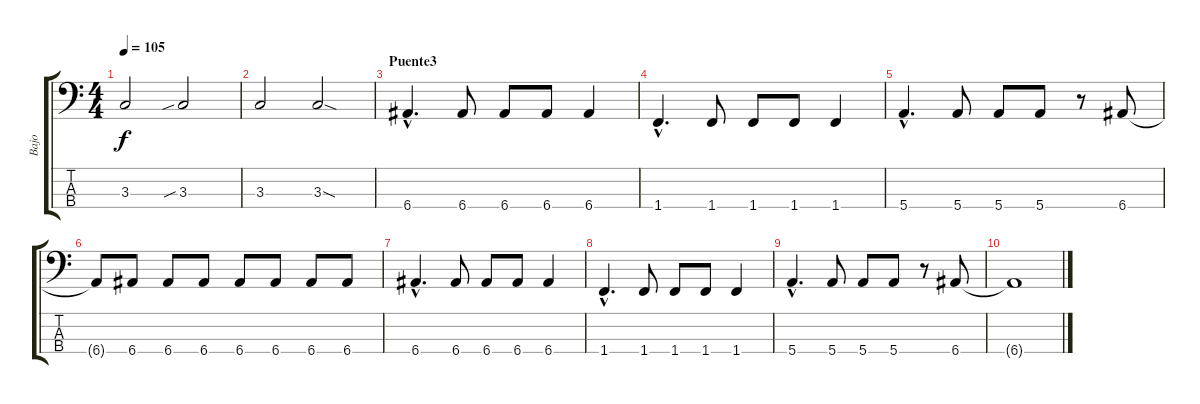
\track ("Bajo" "Bajo") {instrument electricbassfinger}
\staff {score tabs}
\tuning (G2 D2 A1 E1) {hide}
\ts (4 4)
\tempo 105
\clef f4
\ks c
3.3.2{dy f} 3.3{sib}.2 |
3.3.2 3.3{sod}.2 |
\section ("" "Puente3")
6.4{hac}.4{d} 6.4.8 6.4.8 6.4.8 6.4.4 |
1.4{hac}.4{d} 1.4.8 1.4.8 1.4.8 1.4.4 |
5.4{hac}.4{d} 5.4.8 5.4.8 5.4.8 r.8 6.4.8 |
6.4{t}.8 6.4.8 6.4.8 6.4.8 6.4.8 6.4.8 6.4.8 6.4.8 |
6.4{hac}.4{d} 6.4.8 6.4.8 6.4.8 6.4.4 |
1.4{hac}.4{d} 1.4.8 1.4.8 1.4.8 1.4.4 |
5.4{hac}.4{d} 5.4.8 5.4.8 5.4.8 r.8 6.4.8 |
6.4{t}.1
